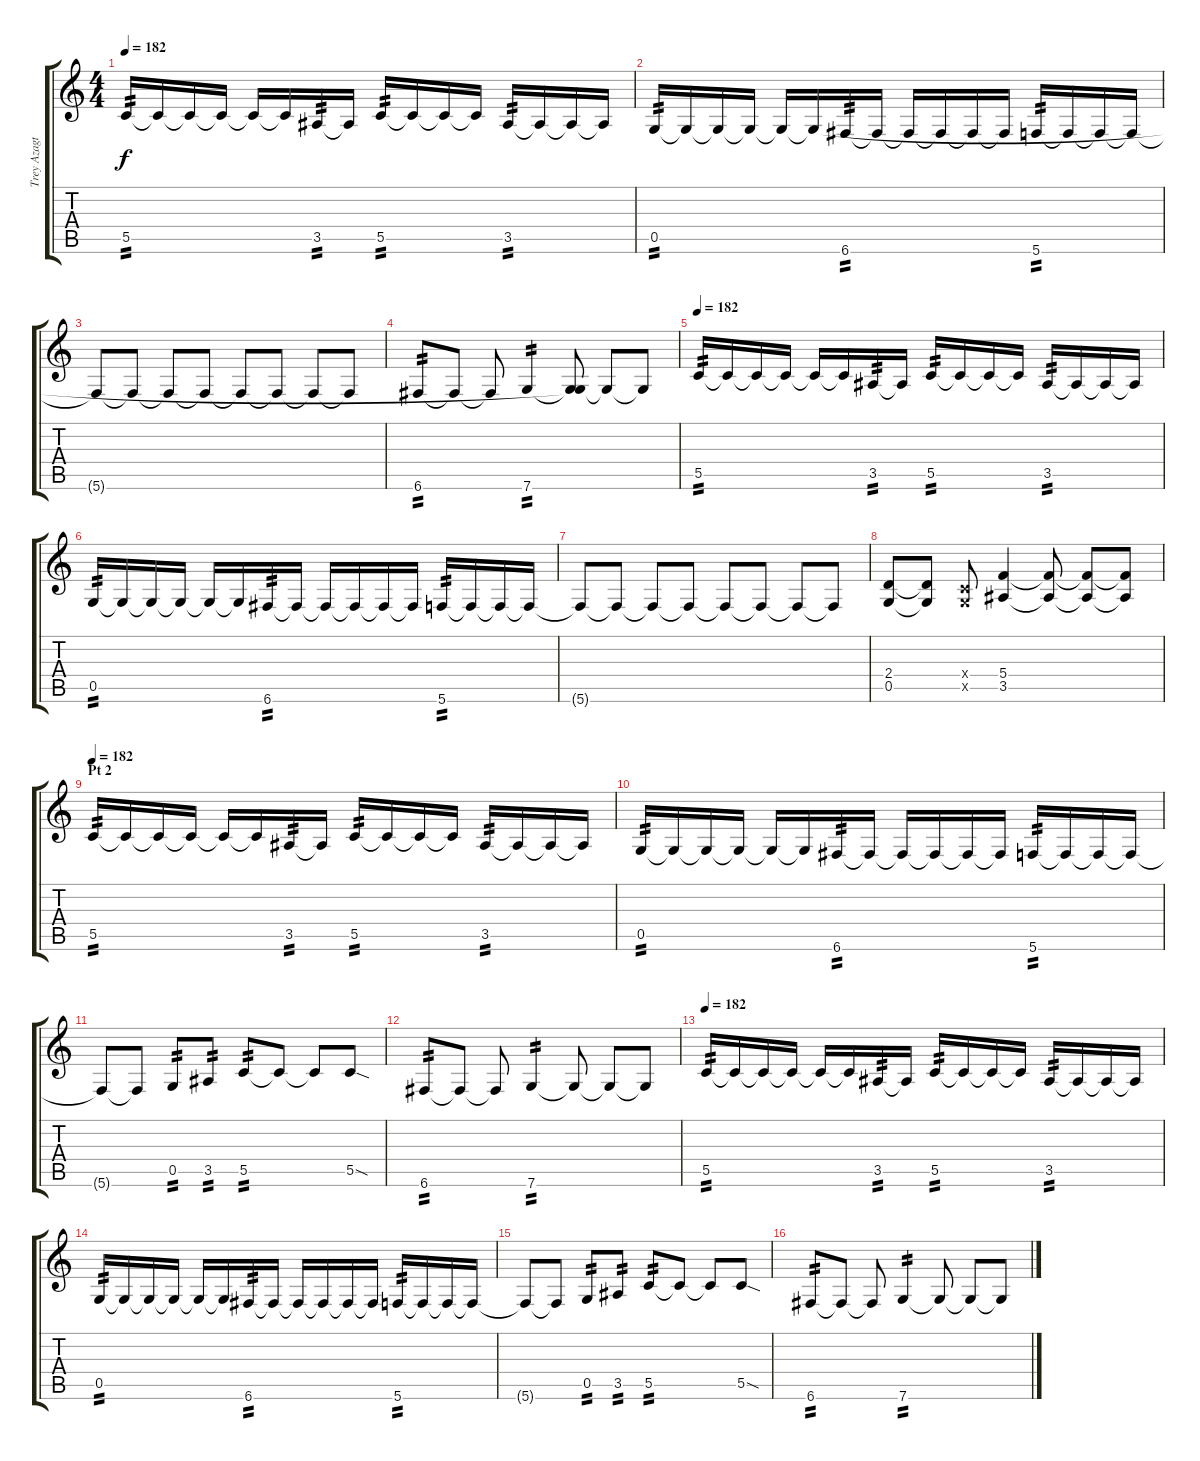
\track ("Trey Azagthoth #1" "Trey Azagt") {instrument overdrivenguitar}
\staff {score tabs}
\tuning (D4 A3 F3 C3 G2 C2) {hide}
\ts (4 4)
\tempo 182
\clef g2
\ks c
5.5.16{tp 2 dy f} 5.5{t}.16 5.5{t}.16 5.5{t}.16 5.5{t}.16 5.5{t}.16 3.5.16{tp 2} 3.5{t}.16 5.5.16{tp 2} 5.5{t}.16 5.5{t}.16 5.5{t}.16 3.5.16{tp 2} 3.5{t}.16 3.5{t}.16 3.5{t}.16 |
0.5.16{tp 2} 0.5{t}.16 0.5{t}.16 0.5{t}.16 0.5{t}.16 0.5{t}.16 6.6.16{tp 2} 6.6{t}.16 6.6{t}.16 6.6{t}.16 6.6{t}.16 6.6{t}.16 5.6.16{tp 2} 5.6{t}.16 5.6{t}.16 5.6{t}.16 |
5.6{t}.8 5.6{t}.8 5.6{t}.8 5.6{t}.8 5.6{t}.8 5.6{t}.8 5.6{t}.8 5.6{t}.8 |
6.6.8{tp 2} 6.6{t}.8 6.6{t}.8 7.6.4{tp 2} (0.5{t} 7.6{t}).8 7.6{t}.8 7.6{t}.8 |
\tempo 182
5.5.16{tp 2} 5.5{t}.16 5.5{t}.16 5.5{t}.16 5.5{t}.16 5.5{t}.16 3.5.16{tp 2} 3.5{t}.16 5.5.16{tp 2} 5.5{t}.16 5.5{t}.16 5.5{t}.16 3.5.16{tp 2} 3.5{t}.16 3.5{t}.16 3.5{t}.16 |
0.5.16{tp 2} 0.5{t}.16 0.5{t}.16 0.5{t}.16 0.5{t}.16 0.5{t}.16 6.6.16{tp 2} 6.6{t}.16 6.6{t}.16 6.6{t}.16 6.6{t}.16 6.6{t}.16 5.6.16{tp 2} 5.6{t}.16 5.6{t}.16 5.6{t}.16 |
5.6{t}.8 5.6{t}.8 5.6{t}.8 5.6{t}.8 5.6{t}.8 5.6{t}.8 5.6{t}.8 5.6{t}.8 |
(2.4 0.5).8 (2.4{t} 0.5{t}).8 (0.4{x} 0.5{x}).8 (5.4 3.5).4 (5.4{t} 3.5{t}).8 (5.4{t} 3.5{t}).8 (5.4{t} 3.5{t}).8 |
\section ("" "Pt 2")
\tempo 182
5.5.16{tp 2} 5.5{t}.16 5.5{t}.16 5.5{t}.16 5.5{t}.16 5.5{t}.16 3.5.16{tp 2} 3.5{t}.16 5.5.16{tp 2} 5.5{t}.16 5.5{t}.16 5.5{t}.16 3.5.16{tp 2} 3.5{t}.16 3.5{t}.16 3.5{t}.16 |
0.5.16{tp 2} 0.5{t}.16 0.5{t}.16 0.5{t}.16 0.5{t}.16 0.5{t}.16 6.6.16{tp 2} 6.6{t}.16 6.6{t}.16 6.6{t}.16 6.6{t}.16 6.6{t}.16 5.6.16{tp 2} 5.6{t}.16 5.6{t}.16 5.6{t}.16 |
5.6{t}.8 5.6{t}.8 0.5.8{tp 2} 3.5.8{tp 2} 5.5.8{tp 2} 5.5{t}.8 5.5{t}.8 5.5{sod}.8 |
6.6.8{tp 2} 6.6{t}.8 6.6{t}.8 7.6.4{tp 2} 7.6{t}.8 7.6{t}.8 7.6{t}.8 |
\tempo 182
5.5.16{tp 2} 5.5{t}.16 5.5{t}.16 5.5{t}.16 5.5{t}.16 5.5{t}.16 3.5.16{tp 2} 3.5{t}.16 5.5.16{tp 2} 5.5{t}.16 5.5{t}.16 5.5{t}.16 3.5.16{tp 2} 3.5{t}.16 3.5{t}.16 3.5{t}.16 |
0.5.16{tp 2} 0.5{t}.16 0.5{t}.16 0.5{t}.16 0.5{t}.16 0.5{t}.16 6.6.16{tp 2} 6.6{t}.16 6.6{t}.16 6.6{t}.16 6.6{t}.16 6.6{t}.16 5.6.16{tp 2} 5.6{t}.16 5.6{t}.16 5.6{t}.16 |
5.6{t}.8 5.6{t}.8 0.5.8{tp 2} 3.5.8{tp 2} 5.5.8{tp 2} 5.5{t}.8 5.5{t}.8 5.5{sod}.8 |
6.6.8{tp 2} 6.6{t}.8 6.6{t}.8 7.6.4{tp 2} 7.6{t}.8 7.6{t}.8 7.6{t}.8
